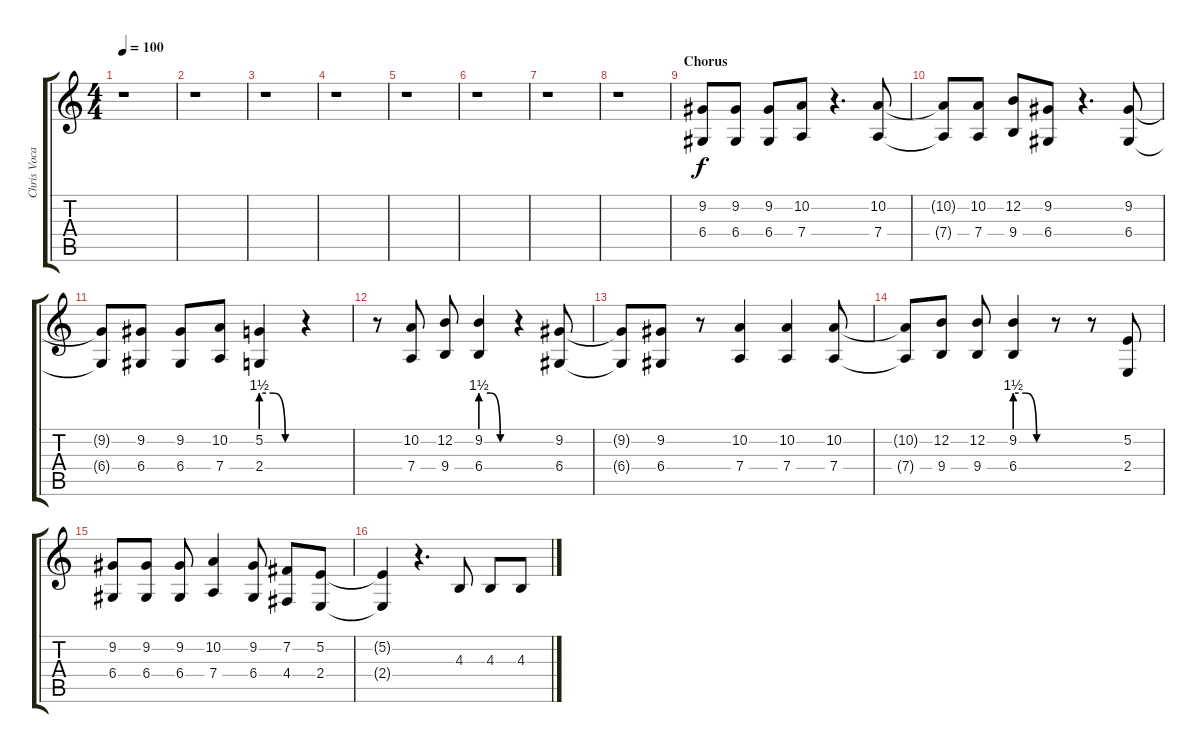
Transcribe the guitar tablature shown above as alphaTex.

\track ("Chris Vocals" "Chris Voca") {instrument cello}
\staff {score tabs}
\tuning (E4 B3 G3 D3 A2 E2) {hide}
\ts (4 4)
\tempo 100
\clef g2
\ks c
r.1{dy f} |
r.1 |
r.1 |
r.1 |
r.1 |
r.1 |
r.1 |
r.1 |
\section ("" "Chorus")
(9.2 6.4).8 (9.2 6.4).8 (9.2 6.4).8 (10.2 7.4).8 r.4{d} (10.2 7.4).8 |
(10.2{t} 7.4{t}).8 (10.2 7.4).8 (12.2 9.4).8 (9.2 6.4).8 r.4{d} (9.2 6.4).8 |
(9.2{t} 6.4{t}).8 (9.2 6.4).8 (9.2 6.4).8 (10.2 7.4).8 (5.2{be (custom 0 6 20 6 40 0 60 0)} 2.4{be (custom 0 6 20 6 40 0 60 0)}).4 r.4 |
r.8 (10.2 7.4).8 (12.2 9.4).8 (9.2{be (custom 0 6 20 6 40 0 60 0)} 6.4{be (custom 0 6 20 6 40 0 60 0)}).4 r.4 (9.2 6.4).8 |
(9.2{t} 6.4{t}).8 (9.2 6.4).8 r.8 (10.2 7.4).4 (10.2 7.4).4 (10.2 7.4).8 |
(10.2{t} 7.4{t}).8 (12.2 9.4).8 (12.2 9.4).8 (9.2{be (custom 0 6 20 6 40 0 60 0)} 6.4{be (custom 0 6 20 6 40 0 60 0)}).4 r.8 r.8 (5.2 2.4).8 |
(9.2 6.4).8 (9.2 6.4).8 (9.2 6.4).8 (10.2 7.4).4 (9.2 6.4).8 (7.2 4.4).8 (5.2 2.4).8 |
(5.2{t} 2.4{t}).4 r.4{d} 4.3.8 4.3.8 4.3.8
